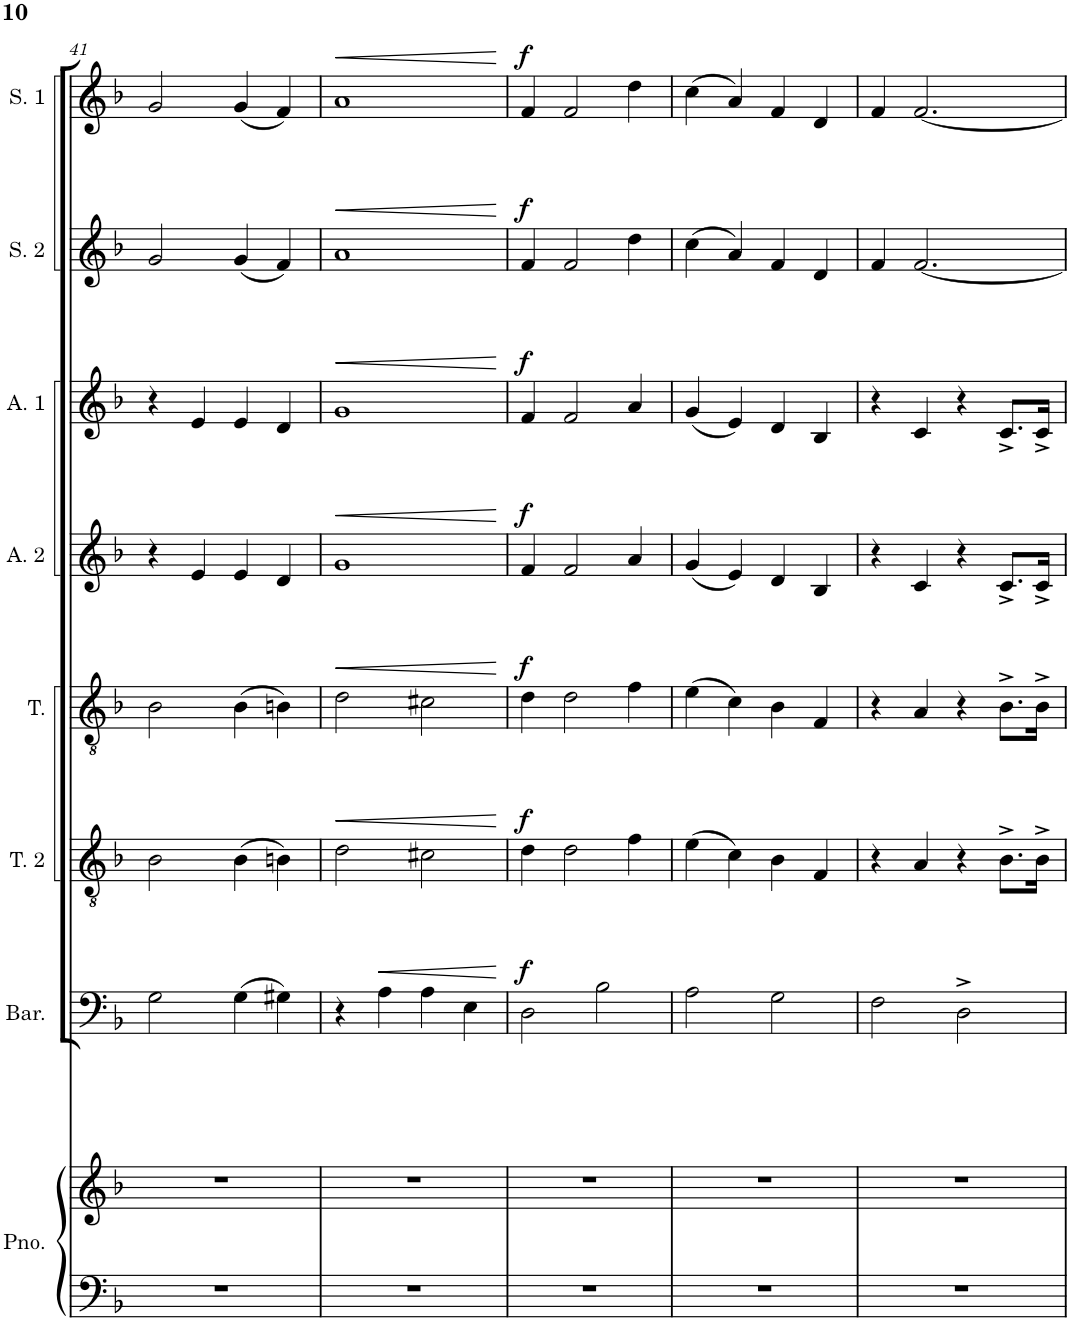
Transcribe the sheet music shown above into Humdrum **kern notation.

**kern	**kern	**kern	**dynam	**kern	**dynam	**kern	**dynam	**kern	**dynam	**kern	**dynam	**kern	**dynam	**kern	**dynam
*part8	*part8	*part7	*part7	*part6	*part6	*part5	*part5	*part4	*part4	*part3	*part3	*part2	*part2	*part1	*part1
*staff9	*staff8	*staff7	*staff7	*staff6	*staff6	*staff5	*staff5	*staff4	*staff4	*staff3	*staff3	*staff2	*staff2	*staff1	*staff1
*I"Piano	*	*I"Baritone	*	*I"Tenor 2	*	*I"Tenor	*	*I"Alto 2	*	*I"Alto 1	*	*I"Soprano 2	*	*I"Soprano 1	*
*I'Pno.	*	*I'Bar.	*	*I'T. 2	*	*I'T.	*	*I'A. 2	*	*I'A. 1	*	*I'S. 2	*	*I'S. 1	*
!!LO:PB:g=z
*clefF4	*clefG2	*clefF4	*	*clefGv2	*	*clefGv2	*	*clefG2	*	*clefG2	*	*clefG2	*	*clefG2	*
*k[b-]	*k[b-]	*k[b-]	*	*k[b-]	*	*k[b-]	*	*k[b-]	*	*k[b-]	*	*k[b-]	*	*k[b-]	*
*M4/4	*M4/4	*M4/4	*	*M4/4	*	*M4/4	*	*M4/4	*	*M4/4	*	*M4/4	*	*M4/4	*
=41	=41	=41	=41	=41	=41	=41	=41	=41	=41	=41	=41	=41	=41	=41	=41
1r	1r	2G\	.	2B-\	.	2B-\	.	4r	.	4r	.	2g/	.	2g/	.
.	.	.	.	.	.	.	.	4e/	.	4e/	.	.	.	.	.
.	.	(4G\	.	(4B-\	.	(4B-\	.	4e/	.	4e/	.	(4g/	.	(4g/	.
.	.	4G#X\)	.	4Bn\)	.	4Bn\)	.	4d/	.	4d/	.	4f/)	.	4f/)	.
=42	=42	=42	=42	=42	=42	=42	=42	=42	=42	=42	=42	=42	=42	=42	=42
!	!	!	!	!	!LO:HP:b	!	!LO:HP:b	!	!LO:HP:b	!	!LO:HP:b	!	!LO:HP:b	!	!LO:HP:b
1r	1r	4r	.	2d\	<	2d\	<	1g	<	1g	<	1a	<	1a	<
!	!	!	!LO:HP:b	!	!	!	!	!	!	!	!	!	!	!	!
.	.	4A\	<	.	.	.	.	.	.	.	.	.	.	.	.
.	.	4A\	.	2c#X\	.	2c#X\	.	.	.	.	.	.	.	.	.
.	.	4E\	.	.	.	.	.	.	.	.	.	.	.	.	.
.	.	.	[	.	[	.	[	.	[	.	[	.	[	.	[
=43	=43	=43	=43	=43	=43	=43	=43	=43	=43	=43	=43	=43	=43	=43	=43
!	!	!	!LO:DY:a	!	!LO:DY:a	!	!LO:DY:a	!	!LO:DY:a	!	!LO:DY:a	!	!LO:DY:a	!	!LO:DY:a
1r	1r	2D\	f	4d\	f	4d\	f	4f/	f	4f/	f	4f/	f	4f/	f
.	.	.	.	2d\	.	2d\	.	2f/	.	2f/	.	2f/	.	2f/	.
.	.	2B-\	.	.	.	.	.	.	.	.	.	.	.	.	.
.	.	.	.	4f\	.	4f\	.	4a/	.	4a/	.	4dd\	.	4dd\	.
=44	=44	=44	=44	=44	=44	=44	=44	=44	=44	=44	=44	=44	=44	=44	=44
1r	1r	2A\	.	(4e\	.	(4e\	.	(4g/	.	(4g/	.	(4cc\	.	(4cc\	.
.	.	.	.	4c\)	.	4c\)	.	4e/)	.	4e/)	.	4a/)	.	4a/)	.
.	.	2G\	.	4B-\	.	4B-\	.	4d/	.	4d/	.	4f/	.	4f/	.
.	.	.	.	4F/	.	4F/	.	4B-/	.	4B-/	.	4d/	.	4d/	.
=45	=45	=45	=45	=45	=45	=45	=45	=45	=45	=45	=45	=45	=45	=45	=45
1r	1r	2F\	.	4r	.	4r	.	4r	.	4r	.	4f/	.	4f/	.
.	.	.	.	4A/	.	4A/	.	4c/	.	4c/	.	[2.f/	.	[2.f/	.
.	.	2D^\	.	4r	.	4r	.	4r	.	4r	.	.	.	.	.
.	.	.	.	8.B-^\L	.	8.B-^\L	.	8.c^/L	.	8.c^/L	.	.	.	.	.
.	.	.	.	16B-^\Jk	.	16B-^\Jk	.	16c^/Jk	.	16c^/Jk	.	.	.	.	.
=	=	=	=	=	=	=	=	=	=	=	=	=	=	=	=
*-	*-	*-	*-	*-	*-	*-	*-	*-	*-	*-	*-	*-	*-	*-	*-
